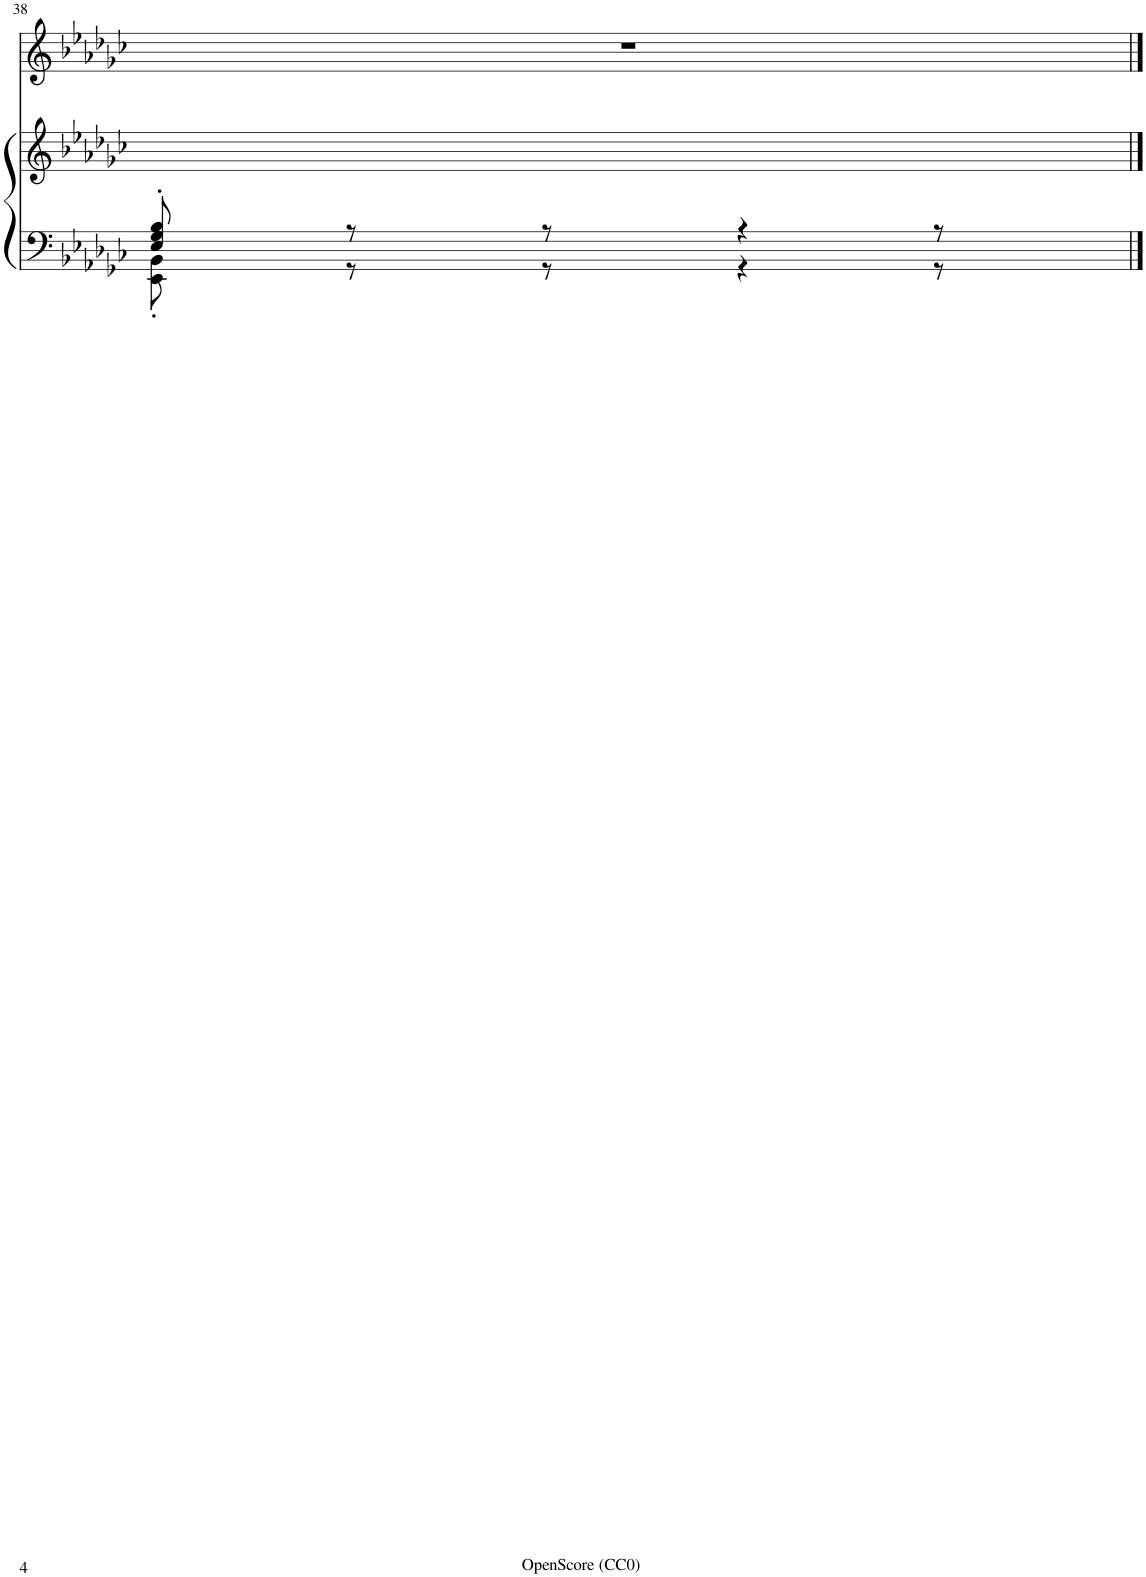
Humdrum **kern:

**kern	**kern	**kern
*part2	*part2	*part1
*staff3	*staff2	*staff1
*I"Piano	*	*I"Voice
*I'Pno	*	*
!!LO:PB:g=z
*clefF4	*clefG2	*clefG2
*k[b-e-a-d-g-c-]	*k[b-e-a-d-g-c-]	*k[b-e-a-d-g-c-]
*M6/8	*M6/8	*M6/8
=38	=38	=38
*^	*	*
8E-/' 8G-/' 8B-/'	8EE-\' 8BB-\'	2.ryy	2.r
8r	8r	.	.
8r	8r	.	.
4r	4r	.	.
8r	8r	.	.
*v	*v	*	*
==	==	==
*-	*-	*-
